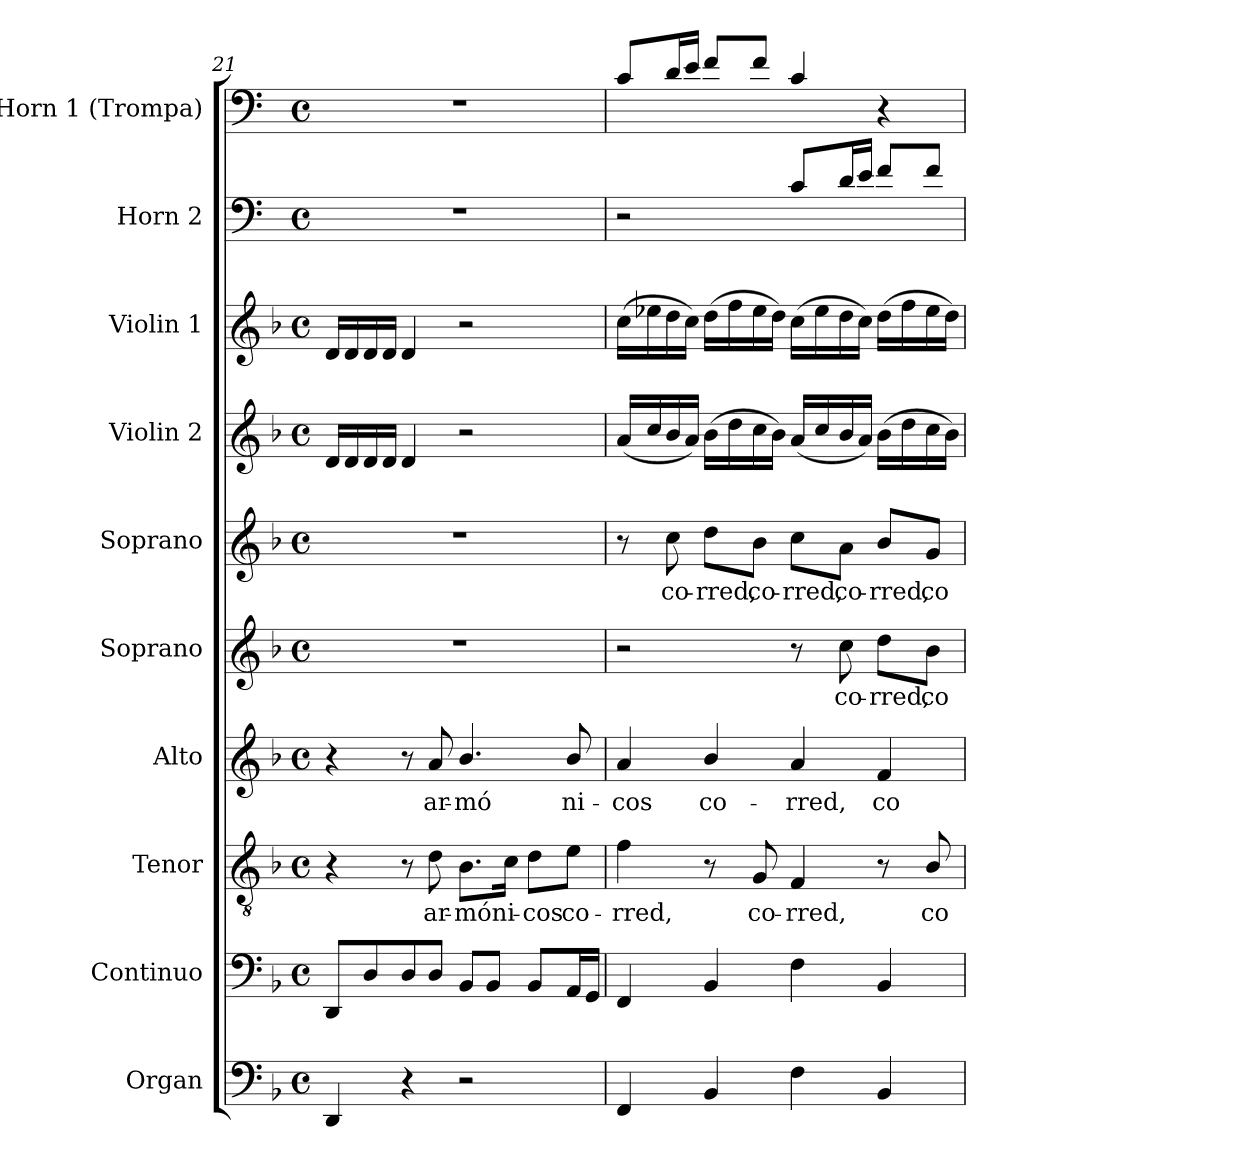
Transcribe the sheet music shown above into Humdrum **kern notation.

**kern	**kern	**kern	**text	**kern	**text	**kern	**text	**kern	**text	**kern	**kern	**kern	**kern
*part10	*part9	*part8	*part8	*part7	*part7	*part6	*part6	*part5	*part5	*part4	*part3	*part2	*part1
*staff10	*staff9	*staff8	*staff8	*staff7	*staff7	*staff6	*staff6	*staff5	*staff5	*staff4	*staff3	*staff2	*staff1
*I"Organ	*I"Continuo	*I"Tenor	*	*I"Alto	*	*I"Soprano	*	*I"Soprano	*	*I"Violin 2	*I"Violin 1	*I"Horn  2	*I"Horn  1 (Trompa)
*I'Org.	*I'Cont.	*I'T.	*	*I'A.	*	*I'S.	*	*I'S.	*	*I'Vln. 2	*I'Vln. 1	*I'Hn.	*I'Hn.
*clefF4	*clefF4	*clefGv2	*	*clefG2	*	*clefG2	*	*clefG2	*	*clefG2	*clefG2	*clefF4	*clefF4
*	*	*ITrd7c12	*	*	*	*	*	*	*	*	*	*ITrd4c7	*ITrd4c7
*k[b-]	*k[b-]	*k[b-]	*	*k[b-]	*	*k[b-]	*	*k[b-]	*	*k[b-]	*k[b-]	*k[b-]	*k[b-]
*F:	*F:	*F:	*	*F:	*	*F:	*	*F:	*	*F:	*F:	*F:	*F:
*M4/4	*M4/4	*M4/4	*	*M4/4	*	*M4/4	*	*M4/4	*	*M4/4	*M4/4	*M4/4	*M4/4
*met(c)	*met(c)	*met(c)	*	*met(c)	*	*met(c)	*	*met(c)	*	*met(c)	*met(c)	*met(c)	*met(c)
=21	=21	=21	=21	=21	=21	=21	=21	=21	=21	=21	=21	=21	=21
4DDi/	8DDi/L	4r	.	4r	.	1r	.	1r	.	16di/LL	16di/LL	1r	1r
.	.	.	.	.	.	.	.	.	.	16di/	16di/	.	.
.	8Di/	.	.	.	.	.	.	.	.	16di/	16di/	.	.
.	.	.	.	.	.	.	.	.	.	16di/JJ	16di/JJ	.	.
4r	8Di/	8r	.	8r	.	.	.	.	.	4di/	4di/	.	.
!	!	!	!LO:LY:b:color=#000000	!	!	!	!	!	!	!	!	!	!
!	!	!	!	!	!LO:LY:b:color=#000000	!	!	!	!	!	!	!	!
.	8Di/J	8Di\	ar-	8ai/	ar-	.	.	.	.	.	.	.	.
!	!	!	!LO:LY:b:color=#000000	!	!	!	!	!	!	!	!	!	!
!	!	!	!	!	!LO:LY:b:color=#000000	!	!	!	!	!	!	!	!
2r	8BB-i/L	8.BB-i\L	-mó	4.b-i/	-mó	.	.	.	.	2r	2r	.	.
.	8BB-i/J	.	.	.	.	.	.	.	.	.	.	.	.
!	!	!	!LO:LY:b:color=#000000	!	!	!	!	!	!	!	!	!	!
.	.	16Ci\Jk	ni-	.	.	.	.	.	.	.	.	.	.
!	!	!	!LO:LY:b:color=#000000	!	!	!	!	!	!	!	!	!	!
.	8BB-i/L	8Di\L	-cos	.	.	.	.	.	.	.	.	.	.
!	!	!	!LO:LY:b:color=#000000	!	!	!	!	!	!	!	!	!	!
!	!	!	!	!	!LO:LY:b:color=#000000	!	!	!	!	!	!	!	!
.	16AAi/L	8Ei\J	co-	8b-i/	ni-	.	.	.	.	.	.	.	.
.	16GGi/JJ	.	.	.	.	.	.	.	.	.	.	.	.
=22	=22	=22	=22	=22	=22	=22	=22	=22	=22	=22	=22	=22	=22
!	!	!	!LO:LY:b:color=#000000	!	!	!	!	!	!	!	!	!	!
!	!	!	!	!	!LO:LY:b:color=#000000	!	!	!	!	!	!	!	!
4FFi/	4FFi/	4Fi\	-rred,	4ai/	-cos	2r	.	8r	.	(16ai/LL	(16cci\LL	2r	8Fi/L
.	.	.	.	.	.	.	.	.	.	16cci/	16ee-Xi\	.	.
!	!	!	!	!	!	!	!	!	!LO:LY:b:color=#000000	!	!	!	!
.	.	.	.	.	.	.	.	8cci\	co-	16b-i/	16ddi\	.	16Gi/L
.	.	.	.	.	.	.	.	.	.	16ai/JJ)	16cci\JJ)	.	16Ai/JJ
!	!	!	!	!	!LO:LY:b:color=#000000	!	!	!	!	!	!	!	!
!	!	!	!	!	!	!	!	!	!LO:LY:b:color=#000000	!	!	!	!
4BB-i/	4BB-i/	8r	.	4b-i/	co-	.	.	8ddi\L	-rred,	(16b-i\LL	(16ddi\LL	.	8B-i/L
.	.	.	.	.	.	.	.	.	.	16ddi\	16ffi\	.	.
!	!	!	!LO:LY:b:color=#000000	!	!	!	!	!	!	!	!	!	!
!	!	!	!	!	!	!	!	!	!LO:LY:b:color=#000000	!	!	!	!
.	.	8GGi/	co-	.	.	.	.	8b-i\J	co-	16cci\	16ee-i\	.	8B-i/J
.	.	.	.	.	.	.	.	.	.	16b-i\JJ)	16ddi\JJ)	.	.
!	!	!	!LO:LY:b:color=#000000	!	!	!	!	!	!	!	!	!	!
!	!	!	!	!	!LO:LY:b:color=#000000	!	!	!	!	!	!	!	!
!	!	!	!	!	!	!	!	!	!LO:LY:b:color=#000000	!	!	!	!
4Fi\	4Fi\	4FFi/	-rred,	4ai/	-rred,	8r	.	8cci\L	-rred,	(16ai/LL	(16cci\LL	8Fi/L	4Fi/
.	.	.	.	.	.	.	.	.	.	16cci/	16ee-i\	.	.
!	!	!	!	!	!	!	!LO:LY:b:color=#000000	!	!	!	!	!	!
!	!	!	!	!	!	!	!	!	!LO:LY:b:color=#000000	!	!	!	!
.	.	.	.	.	.	8cci\	co-	8ai\J	co-	16b-i/	16ddi\	16Gi/L	.
.	.	.	.	.	.	.	.	.	.	16ai/JJ)	16cci\JJ)	16Ai/JJ	.
!	!	!	!	!	!LO:LY:b:color=#000000	!	!	!	!	!	!	!	!
!	!	!	!	!	!	!	!LO:LY:b:color=#000000	!	!	!	!	!	!
!	!	!	!	!	!	!	!	!	!LO:LY:b:color=#000000	!	!	!	!
4BB-i/	4BB-i/	8r	.	4fi/	co-	8ddi\L	-rred,	8b-i/L	-rred,	(16b-i\LL	(16ddi\LL	8B-i/L	4r
.	.	.	.	.	.	.	.	.	.	16ddi\	16ffi\	.	.
!	!	!	!LO:LY:b:color=#000000	!	!	!	!	!	!	!	!	!	!
!	!	!	!	!	!	!	!LO:LY:b:color=#000000	!	!	!	!	!	!
!	!	!	!	!	!	!	!	!	!LO:LY:b:color=#000000	!	!	!	!
.	.	8BB-i/	co-	.	.	8b-i\J	co-	8gi/J	co-	16cci\	16ee-i\	8B-i/J	.
.	.	.	.	.	.	.	.	.	.	16b-i\JJ)	16ddi\JJ)	.	.
=	=	=	=	=	=	=	=	=	=	=	=	=	=
*-	*-	*-	*-	*-	*-	*-	*-	*-	*-	*-	*-	*-	*-
